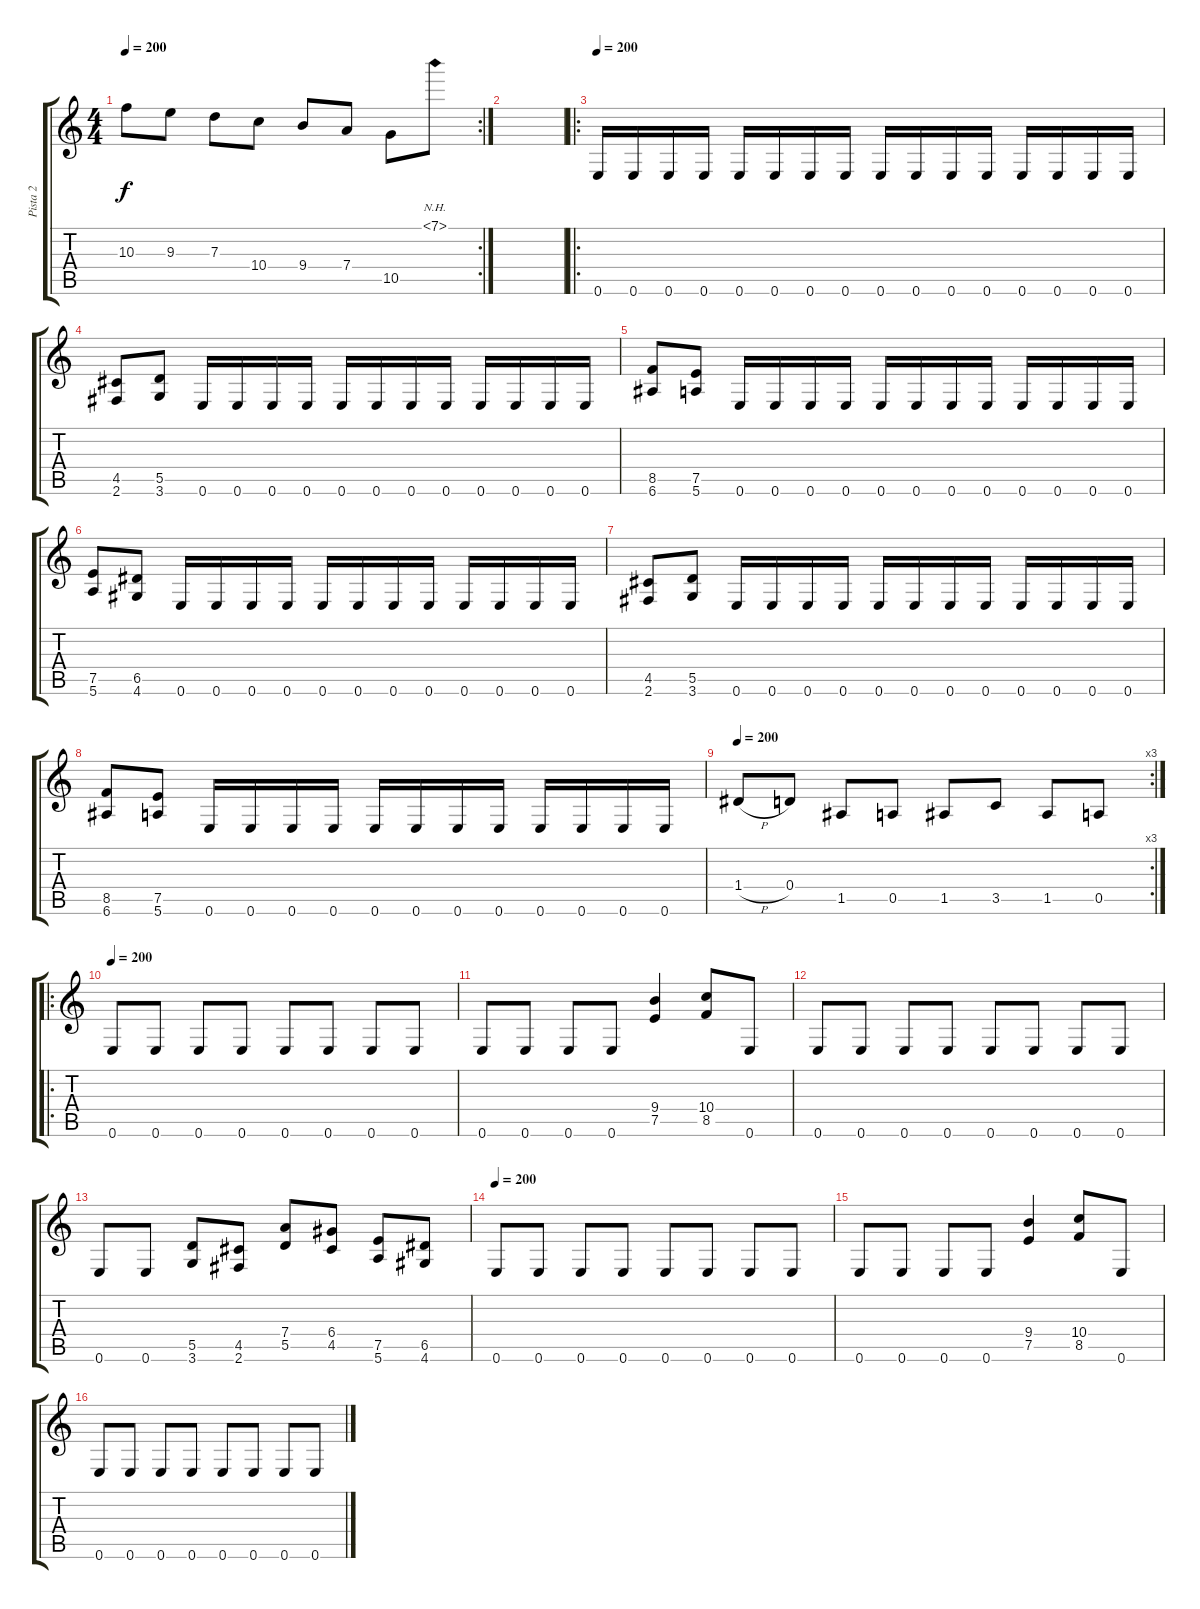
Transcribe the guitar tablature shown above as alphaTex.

\track ("Pista 2" "Pista 2") {instrument distortionguitar}
\staff {score tabs}
\tuning (E4 B3 G3 D3 A2 E2) {hide}
\rc 2
\ts (4 4)
\tempo 200
\clef g2
\ks c
10.3.8{dy f} 9.3.8 7.3.8 10.4.8 9.4.8 7.4.8 10.5.8 7.1{nh}.8 |
|
\ro
\tempo 200
0.6.16 0.6.16 0.6.16 0.6.16 0.6.16 0.6.16 0.6.16 0.6.16 0.6.16 0.6.16 0.6.16 0.6.16 0.6.16 0.6.16 0.6.16 0.6.16 |
(4.5 2.6).8 (5.5 3.6).8 0.6.16 0.6.16 0.6.16 0.6.16 0.6.16 0.6.16 0.6.16 0.6.16 0.6.16 0.6.16 0.6.16 0.6.16 |
(8.5 6.6).8 (7.5 5.6).8 0.6.16 0.6.16 0.6.16 0.6.16 0.6.16 0.6.16 0.6.16 0.6.16 0.6.16 0.6.16 0.6.16 0.6.16 |
(7.5 5.6).8 (6.5 4.6).8 0.6.16 0.6.16 0.6.16 0.6.16 0.6.16 0.6.16 0.6.16 0.6.16 0.6.16 0.6.16 0.6.16 0.6.16 |
(4.5 2.6).8 (5.5 3.6).8 0.6.16 0.6.16 0.6.16 0.6.16 0.6.16 0.6.16 0.6.16 0.6.16 0.6.16 0.6.16 0.6.16 0.6.16 |
(8.5 6.6).8 (7.5 5.6).8 0.6.16 0.6.16 0.6.16 0.6.16 0.6.16 0.6.16 0.6.16 0.6.16 0.6.16 0.6.16 0.6.16 0.6.16 |
\rc 3
\tempo 200
1.4{h}.8 0.4.8 1.5.8 0.5.8 1.5.8 3.5.8 1.5.8 0.5.8 |
\ro
\tempo 200
0.6.8 0.6.8 0.6.8 0.6.8 0.6.8 0.6.8 0.6.8 0.6.8 |
0.6.8 0.6.8 0.6.8 0.6.8 (9.4 7.5).4 (10.4 8.5).8 0.6.8 |
0.6.8 0.6.8 0.6.8 0.6.8 0.6.8 0.6.8 0.6.8 0.6.8 |
0.6.8 0.6.8 (5.5 3.6).8 (4.5 2.6).8 (7.4 5.5).8 (6.4 4.5).8 (7.5 5.6).8 (6.5 4.6).8 |
\tempo 200
0.6.8 0.6.8 0.6.8 0.6.8 0.6.8 0.6.8 0.6.8 0.6.8 |
0.6.8 0.6.8 0.6.8 0.6.8 (9.4 7.5).4 (10.4 8.5).8 0.6.8 |
0.6.8 0.6.8 0.6.8 0.6.8 0.6.8 0.6.8 0.6.8 0.6.8
